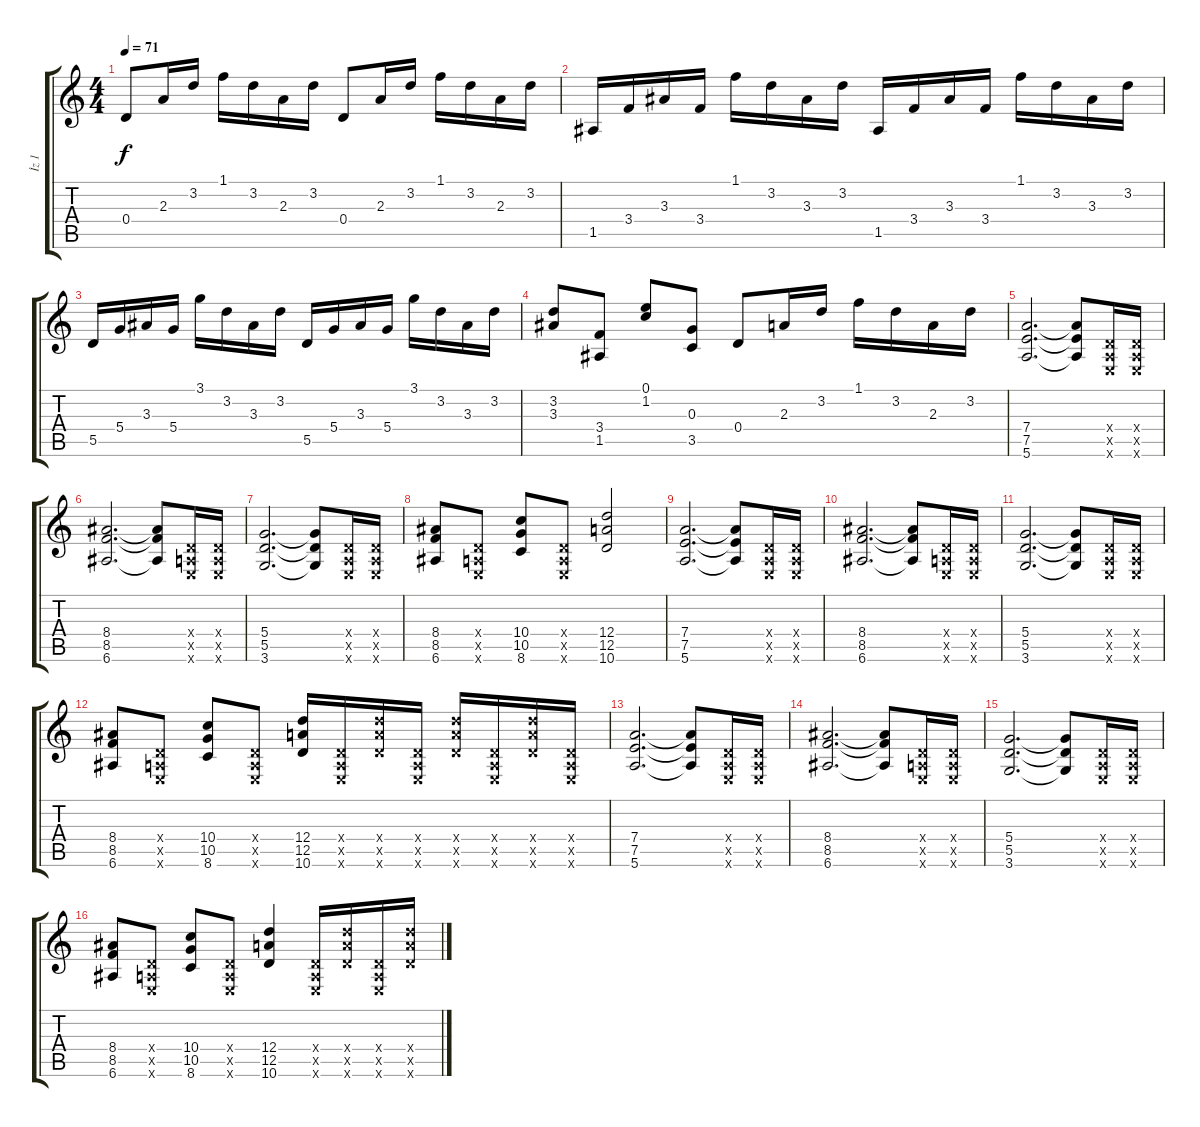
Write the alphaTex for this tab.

\track ("İz 1" "İz 1") {instrument electricguitarclean}
\staff {score tabs}
\tuning (E4 B3 G3 D3 A2 E2) {hide}
\ts (4 4)
\tempo 71
\clef g2
\ks c
0.4.8{dy f} 2.3.16 3.2.16 1.1.16 3.2.16 2.3.16 3.2.16 0.4.8 2.3.16 3.2.16 1.1.16 3.2.16 2.3.16 3.2.16 |
1.5.16 3.4.16 3.3.16 3.4.16 1.1.16 3.2.16 3.3.16 3.2.16 1.5.16 3.4.16 3.3.16 3.4.16 1.1.16 3.2.16 3.3.16 3.2.16 |
5.5.16 5.4.16 3.3.16 5.4.16 3.1.16 3.2.16 3.3.16 3.2.16 5.5.16 5.4.16 3.3.16 5.4.16 3.1.16 3.2.16 3.3.16 3.2.16 |
(3.2 3.3).8 (3.4 1.5).8 (0.1 1.2).8 (0.3 3.5).8 0.4.8 2.3.16 3.2.16 1.1.16 3.2.16 2.3.16 3.2.16 |
(7.4 7.5 5.6).2{d instrument distortionguitar} (7.4{t} 7.5{t} 5.6{t}).8 (0.4{x} 0.5{x} 0.6{x}).16 (0.4{x} 0.5{x} 0.6{x}).16 |
(8.4 8.5 6.6).2{d} (8.4{t} 8.5{t} 6.6{t}).8 (0.4{x} 0.5{x} 0.6{x}).16 (0.4{x} 0.5{x} 0.6{x}).16 |
(5.4 5.5 3.6).2{d} (5.4{t} 5.5{t} 3.6{t}).8 (0.4{x} 0.5{x} 0.6{x}).16 (0.4{x} 0.5{x} 0.6{x}).16 |
(8.4 8.5 6.6).8 (0.4{x} 0.5{x} 0.6{x}).8 (10.4 10.5 8.6).8 (0.4{x} 0.5{x} 0.6{x}).8 (12.4 12.5 10.6).2 |
(7.4 7.5 5.6).2{d} (7.4{t} 7.5{t} 5.6{t}).8 (0.4{x} 0.5{x} 0.6{x}).16 (0.4{x} 0.5{x} 0.6{x}).16 |
(8.4 8.5 6.6).2{d} (8.4{t} 8.5{t} 6.6{t}).8 (0.4{x} 0.5{x} 0.6{x}).16 (0.4{x} 0.5{x} 0.6{x}).16 |
(5.4 5.5 3.6).2{d} (5.4{t} 5.5{t} 3.6{t}).8 (0.4{x} 0.5{x} 0.6{x}).16 (0.4{x} 0.5{x} 0.6{x}).16 |
(8.4 8.5 6.6).8 (0.4{x} 0.5{x} 0.6{x}).8 (10.4 10.5 8.6).8 (0.4{x} 0.5{x} 0.6{x}).8 (12.4 12.5 10.6).16 (0.4{x} 0.5{x} 0.6{x}).16 (12.4{x} 12.5{x} 10.6{x}).16 (0.4{x} 0.5{x} 0.6{x}).16 (12.4{x} 12.5{x} 10.6{x}).16 (0.4{x} 0.5{x} 0.6{x}).16 (12.4{x} 12.5{x} 10.6{x}).16 (0.4{x} 0.5{x} 0.6{x}).16 |
(7.4 7.5 5.6).2{d} (7.4{t} 7.5{t} 5.6{t}).8 (0.4{x} 0.5{x} 0.6{x}).16 (0.4{x} 0.5{x} 0.6{x}).16 |
(8.4 8.5 6.6).2{d} (8.4{t} 8.5{t} 6.6{t}).8 (0.4{x} 0.5{x} 0.6{x}).16 (0.4{x} 0.5{x} 0.6{x}).16 |
(5.4 5.5 3.6).2{d} (5.4{t} 5.5{t} 3.6{t}).8 (0.4{x} 0.5{x} 0.6{x}).16 (0.4{x} 0.5{x} 0.6{x}).16 |
(8.4 8.5 6.6).8 (0.4{x} 0.5{x} 0.6{x}).8 (10.4 10.5 8.6).8 (0.4{x} 0.5{x} 0.6{x}).8 (12.4 12.5 10.6).4 (0.4{x} 0.5{x} 0.6{x}).16 (12.4{x} 12.5{x} 10.6{x}).16 (0.4{x} 0.5{x} 0.6{x}).16 (12.4{x} 12.5{x} 10.6{x}).16
